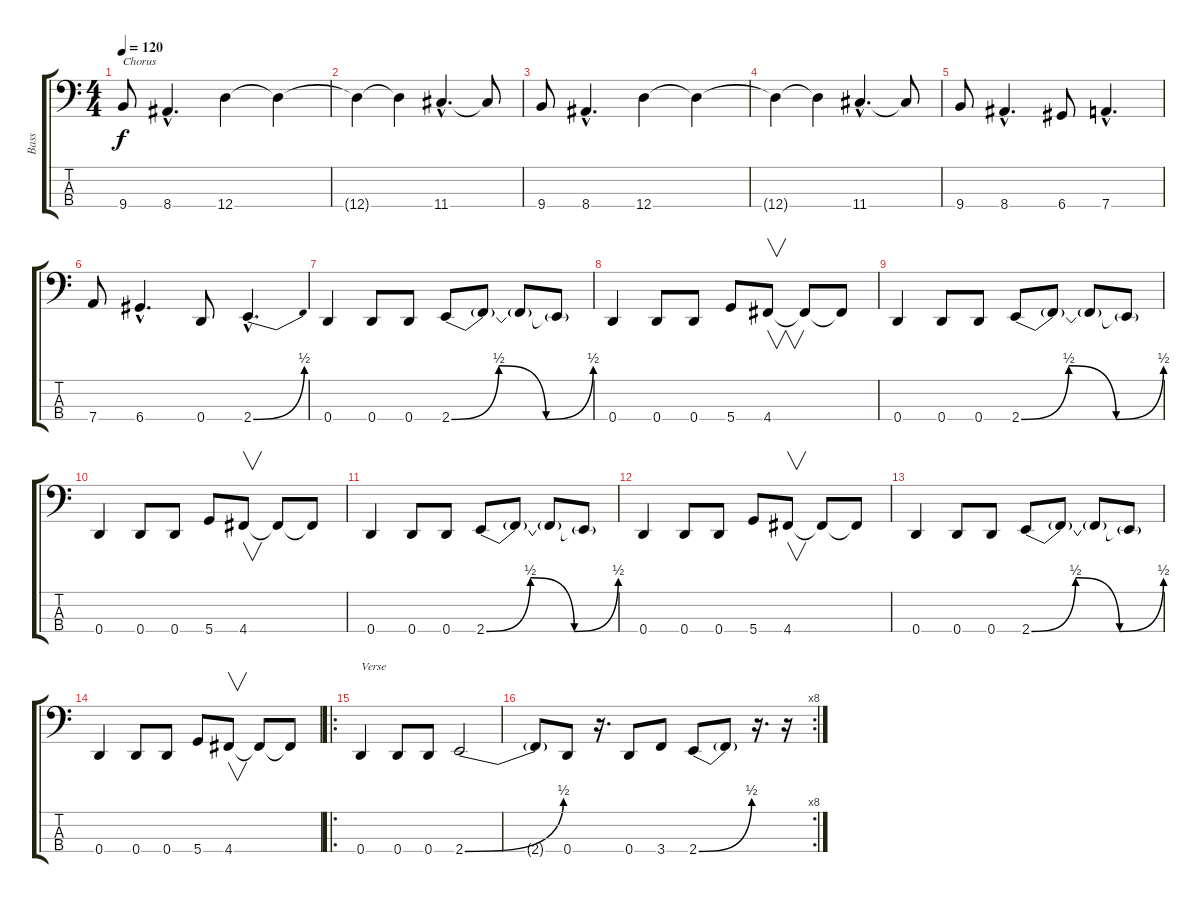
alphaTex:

\track ("Bass" "Bass") {instrument electricbasspick}
\staff {score tabs}
\tuning (G2 D2 A1 D1) {hide}
\ts (4 4)
\tempo 120
\clef f4
\ks c
9.4.8{txt "Chorus" dy f} 8.4{hac}.4{d} 12.4.4 12.4{t}.4 |
12.4{t}.4 12.4{t}.4 11.4{hac}.4{d} 11.4{t}.8 |
9.4.8 8.4{hac}.4{d} 12.4.4 12.4{t}.4 |
12.4{t}.4 12.4{t}.4 11.4{hac}.4{d} 11.4{t}.8 |
9.4.8 8.4{hac}.4{d} 6.4.8 7.4{hac}.4{d} |
7.4.8 6.4{hac}.4{d} 0.4.8 2.4{be (bend 0 0 60 2) hac}.4{d} |
0.4.4 0.4.8 0.4.8 2.4{be (custom 0 0 20 2 40 0 60 2)}.8 2.4{t}.8 2.4{t}.8 2.4{t}.8 |
0.4.4 0.4.8 0.4.8 5.4.8 4.4.8{v} 4.4{t}.8 4.4{t}.8 |
0.4.4 0.4.8 0.4.8 2.4{be (custom 0 0 20 2 40 0 60 2)}.8 2.4{t}.8 2.4{t}.8 2.4{t}.8 |
0.4.4 0.4.8 0.4.8 5.4.8 4.4.8{v} 4.4{t}.8 4.4{t}.8 |
0.4.4 0.4.8 0.4.8 2.4{be (custom 0 0 20 2 40 0 60 2)}.8 2.4{t}.8 2.4{t}.8 2.4{t}.8 |
0.4.4 0.4.8 0.4.8 5.4.8 4.4.8{v} 4.4{t}.8 4.4{t}.8 |
0.4.4 0.4.8 0.4.8 2.4{be (custom 0 0 20 2 40 0 60 2)}.8 2.4{t}.8 2.4{t}.8 2.4{t}.8 |
0.4.4 0.4.8 0.4.8 5.4.8 4.4.8{v} 4.4{t}.8 4.4{t}.8 |
\ro
0.4.4{txt "Verse"} 0.4.8 0.4.8 2.4{be (bend 0 0 60 2)}.2 |
\rc 8
2.4{t}.8 0.4.8 r.16{d} 0.4.8 3.4.8 2.4{be (bend 0 0 60 2)}.8 2.4{t}.8 r.16{d} r.16
